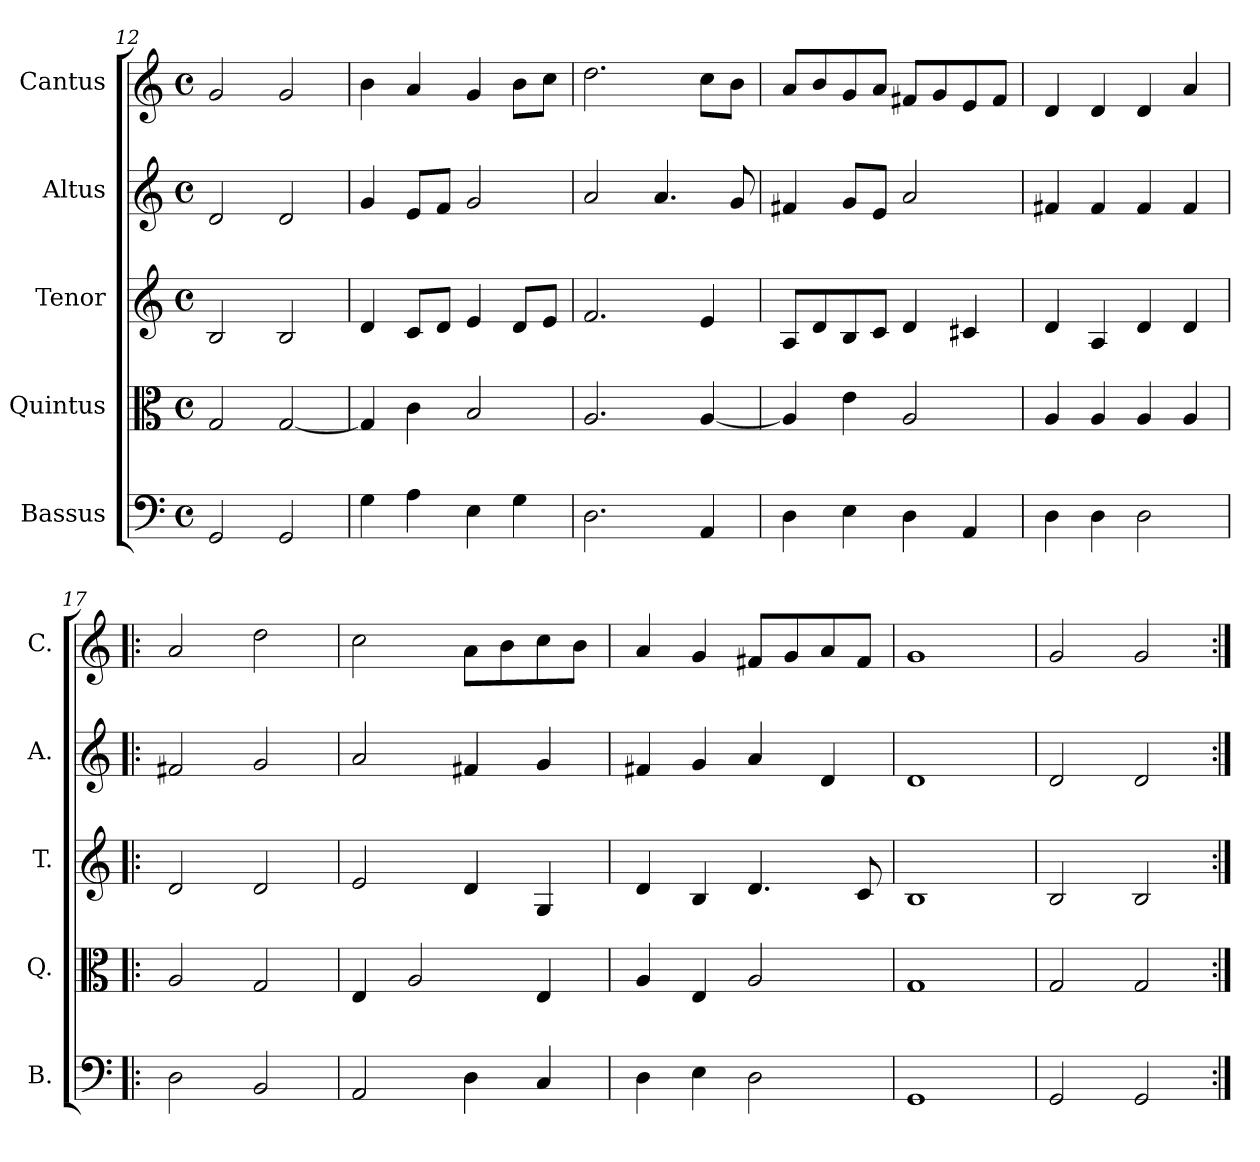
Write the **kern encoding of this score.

**kern	**kern	**kern	**kern	**kern
*part5	*part4	*part3	*part2	*part1
*staff5	*staff4	*staff3	*staff2	*staff1
*I"Bassus	*I"Quintus	*I"Tenor	*I"Altus	*I"Cantus
*I'B.	*I'Q.	*I'T.	*I'A.	*I'C.
*clefF4	*clefC3	*clefG2	*clefG2	*clefG2
*k[]	*k[]	*k[]	*k[]	*k[]
*C:	*C:	*C:	*C:	*C:
*M4/4	*M4/4	*M4/4	*M4/4	*M4/4
*met(c)	*met(c)	*met(c)	*met(c)	*met(c)
=12	=12	=12	=12	=12
2GG/	2G/	2B/	2d/	2g/
2GG/	[2G/	2B/	2d/	2g/
=13	=13	=13	=13	=13
4G\	4G/]	4d/	4g/	4b\
4A\	4c\	8c/L	8e/L	4a/
.	.	8d/J	8f/J	.
4E\	2B/	4e/	2g/	4g/
4G\	.	8d/L	.	8b\L
.	.	8e/J	.	8cc\J
=14	=14	=14	=14	=14
2.D\	2.A/	2.f/	2a/	2.dd\
.	.	.	4.a/	.
4AA/	[4A/	4e/	.	8cc\L
.	.	.	8g/	8b\J
=15	=15	=15	=15	=15
4D\	4A/]	8A/L	4f#X/	8a/L
.	.	8d/	.	8b/
4E\	4e\	8B/	8g/L	8g/
.	.	8c/J	8e/J	8a/J
4D\	2A/	4d/	2a/	8f#X/L
.	.	.	.	8g/
4AA/	.	4c#X/	.	8e/
.	.	.	.	8f#/J
=16	=16	=16	=16	=16
4D\	4A/	4d/	4f#X/	4d/
4D\	4A/	4A/	4f#/	4d/
2D\	4A/	4d/	4f#/	4d/
.	4A/	4d/	4f#/	4a/
=17!|:	=17!|:	=17!|:	=17!|:	=17!|:
2D\	2A/	2d/	2f#X/	2a/
2BB/	2G/	2d/	2g/	2dd\
=18	=18	=18	=18	=18
2AA/	4E/	2e/	2a/	2cc\
.	2A/	.	.	.
4D\	.	4d/	4f#X/	8a\L
.	.	.	.	8b\
4C/	4E/	4G/	4g/	8cc\
.	.	.	.	8b\J
=19	=19	=19	=19	=19
4D\	4A/	4d/	4f#X/	4a/
4E\	4E/	4B/	4g/	4g/
2D\	2A/	4.d/	4a/	8f#X/L
.	.	.	.	8g/
.	.	.	4d/	8a/
.	.	8c/	.	8f#/J
!!LO:LB:g=z
=20	=20	=20	=20	=20
1GG/	1G/	1B/	1d/	1g/
=21	=21	=21	=21	=21
2GG/	2G/	2B/	2d/	2g/
2GG/	2G/	2B/	2d/	2g/
=:|!	=:|!	=:|!	=:|!	=:|!
*-	*-	*-	*-	*-
